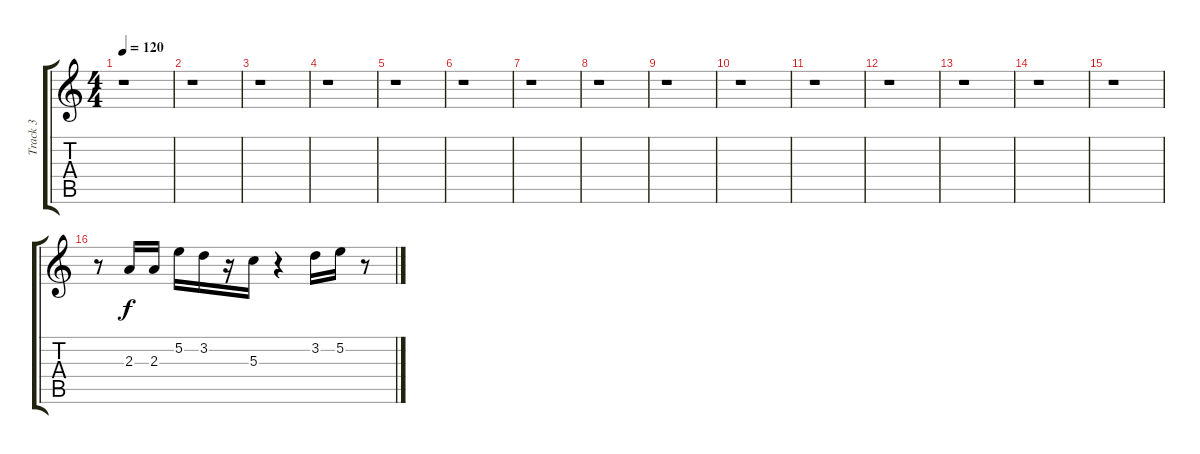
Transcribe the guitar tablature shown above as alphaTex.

\track ("Track 3" "Track 3") {instrument electricguitarmuted}
\staff {score tabs}
\tuning (E4 B3 G3 D3 A2 E2) {hide}
\ts (4 4)
\tempo 120
\clef g2
\ks c
r.1{dy f} |
r.1 |
r.1 |
r.1 |
r.1 |
r.1 |
r.1 |
r.1 |
r.1 |
r.1 |
r.1 |
r.1 |
r.1 |
r.1 |
r.1 |
r.8 2.3.16 2.3.16 5.2.16 3.2.16 r.16 5.3.16 r.4 3.2.16 5.2.16 r.8
